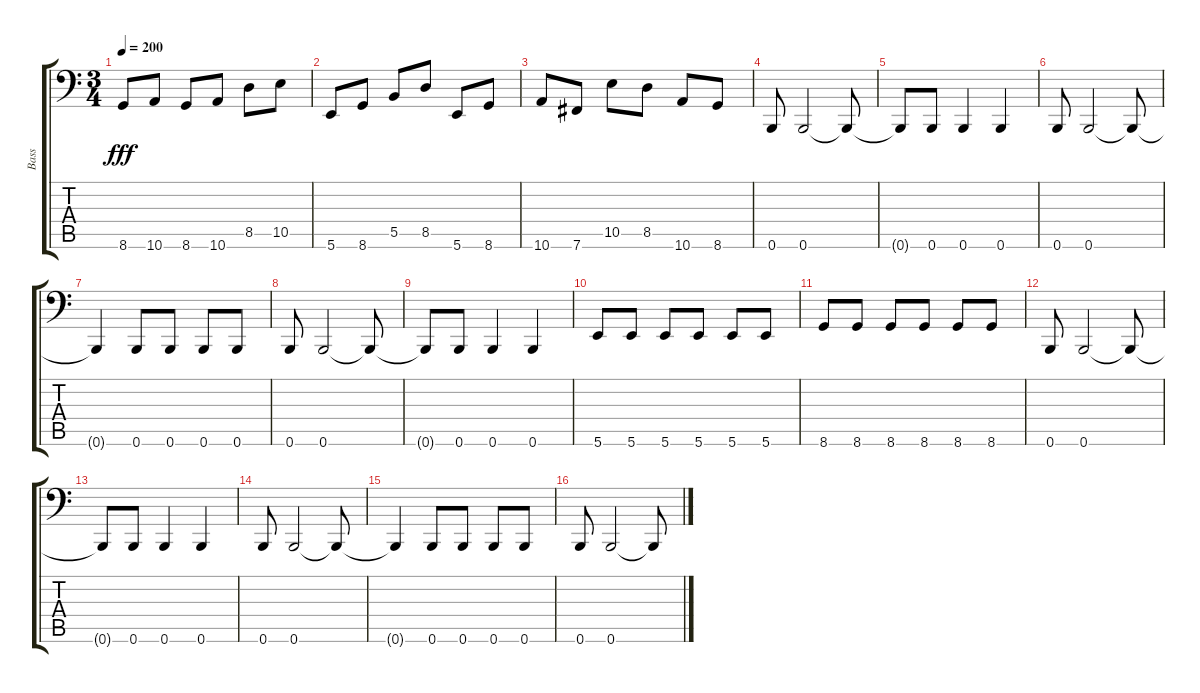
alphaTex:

\track ("Bass" "Bass") {instrument electricbassfinger}
\staff {score tabs}
\tuning (Db3 Ab2 E2 B1 Gb1 B0) {hide}
\ts (3 4)
\tempo 200
\clef f4
\ks c
8.6.8{dy fff} 10.6.8 8.6.8 10.6.8 8.5.8 10.5.8 |
5.6.8 8.6.8 5.5.8 8.5.8 5.6.8 8.6.8 |
10.6.8 7.6.8 10.5.8 8.5.8 10.6.8 8.6.8 |
0.6.8 0.6.2 0.6{t}.8 |
0.6{t}.8 0.6.8 0.6.4 0.6.4 |
0.6.8 0.6.2 0.6{t}.8 |
0.6{t}.4 0.6.8 0.6.8 0.6.8 0.6.8 |
0.6.8 0.6.2 0.6{t}.8 |
0.6{t}.8 0.6.8 0.6.4 0.6.4 |
5.6.8 5.6.8 5.6.8 5.6.8 5.6.8 5.6.8 |
8.6.8 8.6.8 8.6.8 8.6.8 8.6.8 8.6.8 |
0.6.8 0.6.2 0.6{t}.8 |
0.6{t}.8 0.6.8 0.6.4 0.6.4 |
0.6.8 0.6.2 0.6{t}.8 |
0.6{t}.4 0.6.8 0.6.8 0.6.8 0.6.8 |
0.6.8 0.6.2 0.6{t}.8
